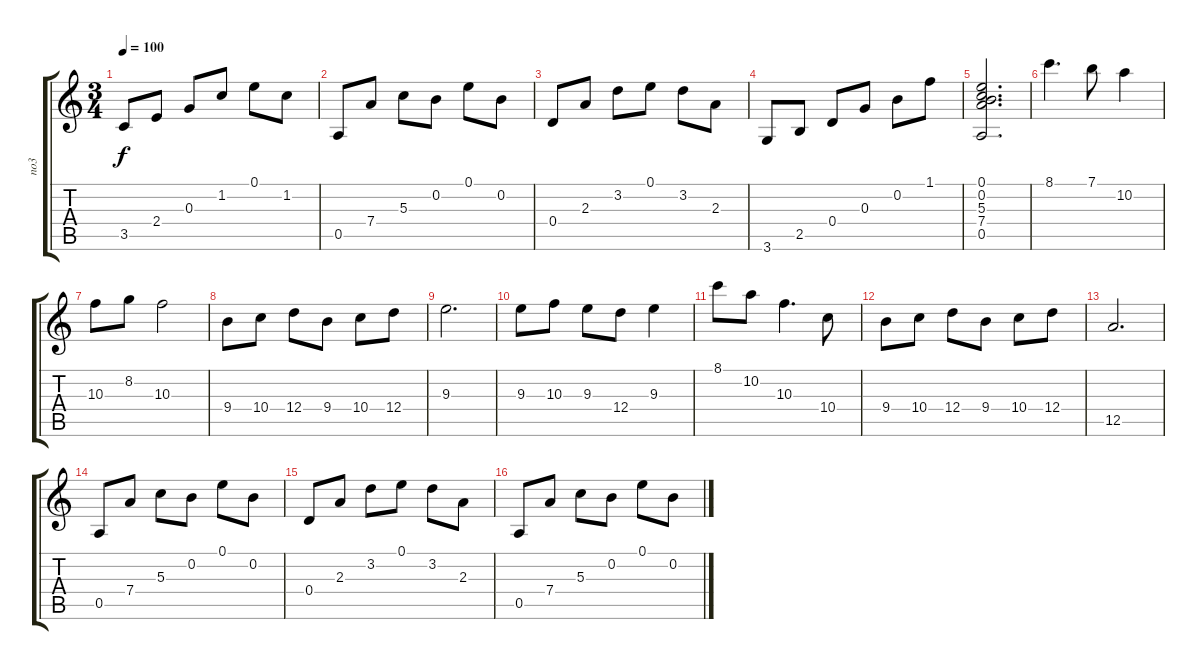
\track ("no3" "no3") {instrument overdrivenguitar}
\staff {score tabs}
\tuning (E4 B3 G3 D3 A2 E2) {hide}
\ts (3 4)
\tempo 100
\clef g2
\ks c
3.5.8{dy f} 2.4.8 0.3.8 1.2.8 0.1.8 1.2.8 |
0.5.8 7.4.8 5.3.8 0.2.8 0.1.8 0.2.8 |
0.4.8 2.3.8 3.2.8 0.1.8 3.2.8 2.3.8 |
3.6.8 2.5.8 0.4.8 0.3.8 0.2.8 1.1.8 |
(0.1 0.2 5.3 7.4 0.5).2{d} |
8.1.4{d volume 16} 7.1.8 10.2.4 |
10.3.8 8.2.8 10.3.2 |
9.4.8 10.4.8 12.4.8 9.4.8 10.4.8 12.4.8 |
9.3.2{d} |
9.3.8 10.3.8 9.3.8 12.4.8 9.3.4 |
8.1.8 10.2.8 10.3.4{d} 10.4.8 |
9.4.8 10.4.8 12.4.8 9.4.8 10.4.8 12.4.8 |
12.5.2{d} |
0.5.8{volume 8} 7.4.8 5.3.8 0.2.8 0.1.8 0.2.8 |
0.4.8 2.3.8 3.2.8 0.1.8 3.2.8 2.3.8 |
0.5.8{volume 8} 7.4.8 5.3.8 0.2.8 0.1.8 0.2.8
